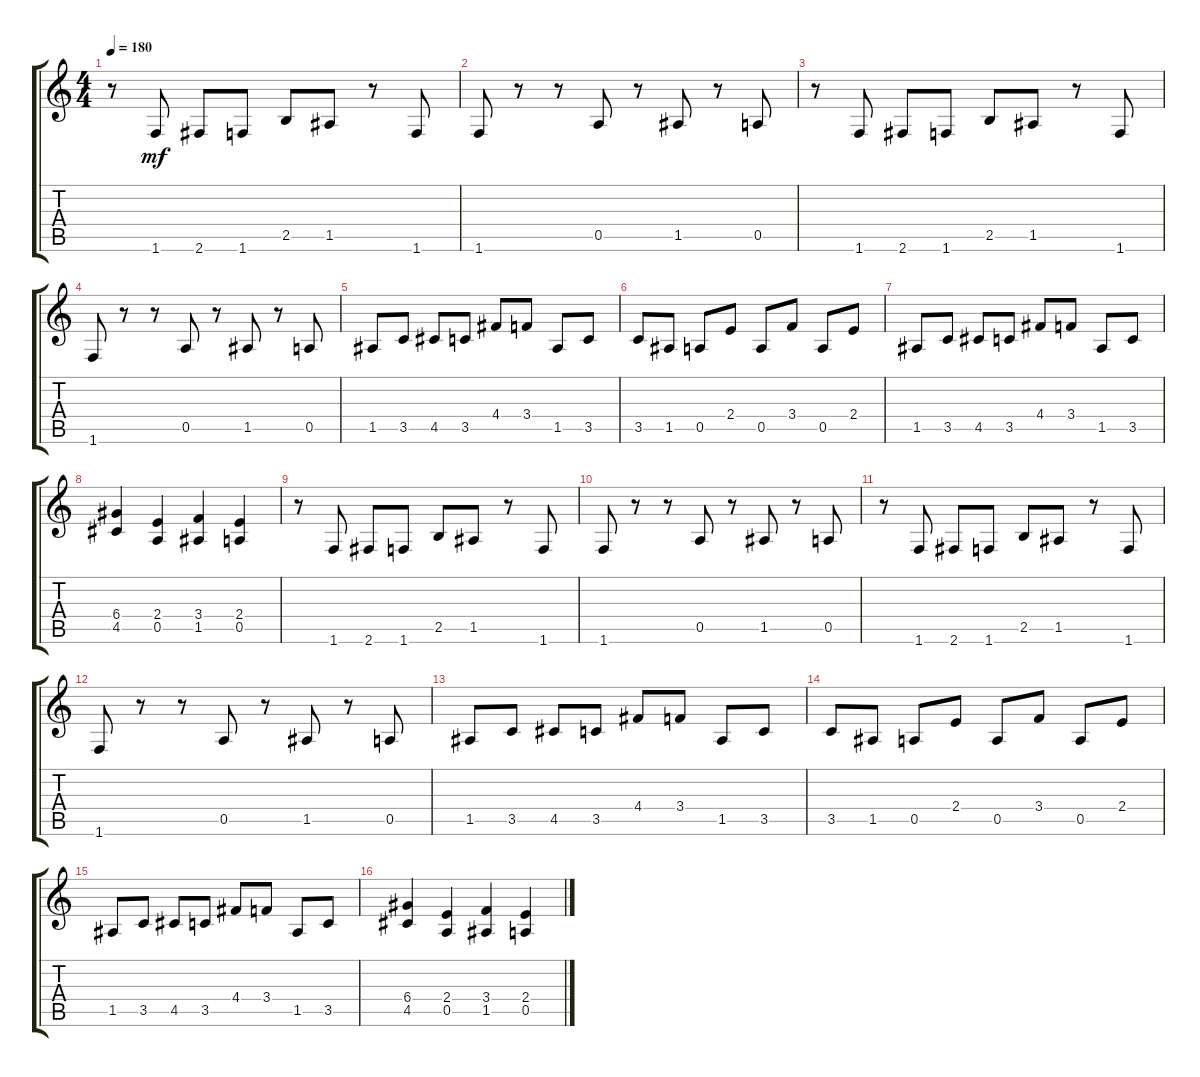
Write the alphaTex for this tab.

\track "" {instrument distortionguitar}
\staff {score tabs}
\tuning (E4 B3 G3 D3 A2 E2) {hide}
\ts (4 4)
\tempo 180
\clef g2
\ks c
r.8{dy mf} 1.6.8 2.6.8 1.6.8 2.5.8 1.5.8 r.8 1.6.8 |
1.6.8 r.8 r.8 0.5.8 r.8 1.5.8 r.8 0.5.8 |
r.8 1.6.8 2.6.8 1.6.8 2.5.8 1.5.8 r.8 1.6.8 |
1.6.8 r.8 r.8 0.5.8 r.8 1.5.8 r.8 0.5.8 |
1.5.8 3.5.8 4.5.8 3.5.8 4.4.8 3.4.8 1.5.8 3.5.8 |
3.5.8 1.5.8 0.5.8 2.4.8 0.5.8 3.4.8 0.5.8 2.4.8 |
1.5.8 3.5.8 4.5.8 3.5.8 4.4.8 3.4.8 1.5.8 3.5.8 |
(6.4 4.5).4 (2.4 0.5).4 (3.4 1.5).4 (2.4 0.5).4 |
r.8 1.6.8 2.6.8 1.6.8 2.5.8 1.5.8 r.8 1.6.8 |
1.6.8 r.8 r.8 0.5.8 r.8 1.5.8 r.8 0.5.8 |
r.8 1.6.8 2.6.8 1.6.8 2.5.8 1.5.8 r.8 1.6.8 |
1.6.8 r.8 r.8 0.5.8 r.8 1.5.8 r.8 0.5.8 |
1.5.8 3.5.8 4.5.8 3.5.8 4.4.8 3.4.8 1.5.8 3.5.8 |
3.5.8 1.5.8 0.5.8 2.4.8 0.5.8 3.4.8 0.5.8 2.4.8 |
1.5.8 3.5.8 4.5.8 3.5.8 4.4.8 3.4.8 1.5.8 3.5.8 |
(6.4 4.5).4 (2.4 0.5).4 (3.4 1.5).4 (2.4 0.5).4
